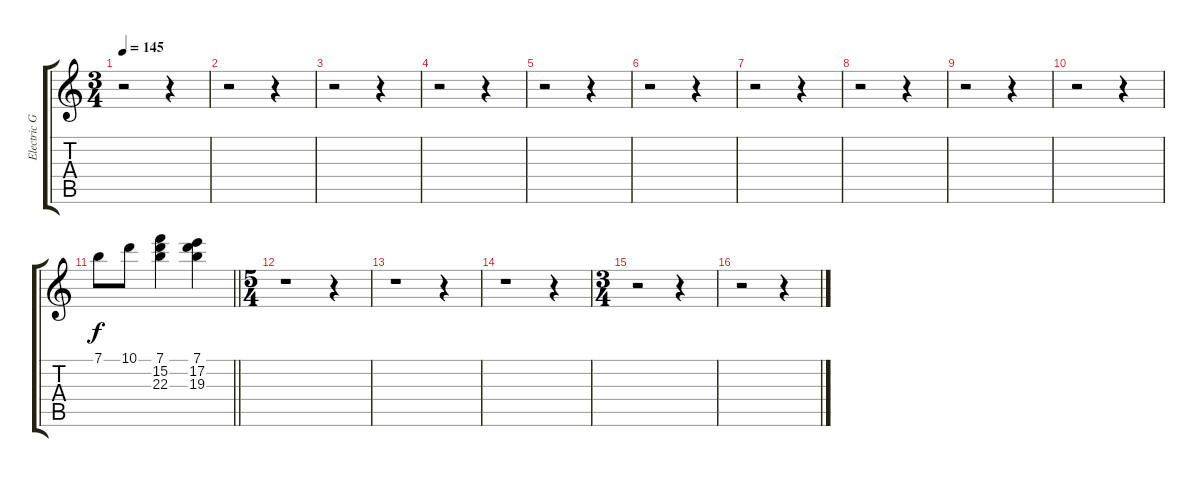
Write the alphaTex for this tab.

\track ("Electric Guitar 1" "Electric G") {instrument overdrivenguitar}
\staff {score tabs}
\tuning (E4 B3 G3 D3 A2 E2) {hide}
\ts (3 4)
\tempo 145
\clef g2
\ks aminor
r.2{dy f} r.4 |
r.2 r.4 |
r.2 r.4 |
r.2 r.4 |
r.2 r.4 |
r.2 r.4 |
r.2 r.4 |
r.2 r.4 |
r.2 r.4 |
r.2 r.4 |
\barLineRight lightlight
7.1.8{instrument synthbrass1} 10.1.8 (7.1 15.2 22.3).4 (7.1 17.2 19.3).4 |
\ts (5 4)
r.1 r.4 |
r.1 r.4 |
r.1 r.4 |
\ts (3 4)
r.2 r.4 |
r.2 r.4
